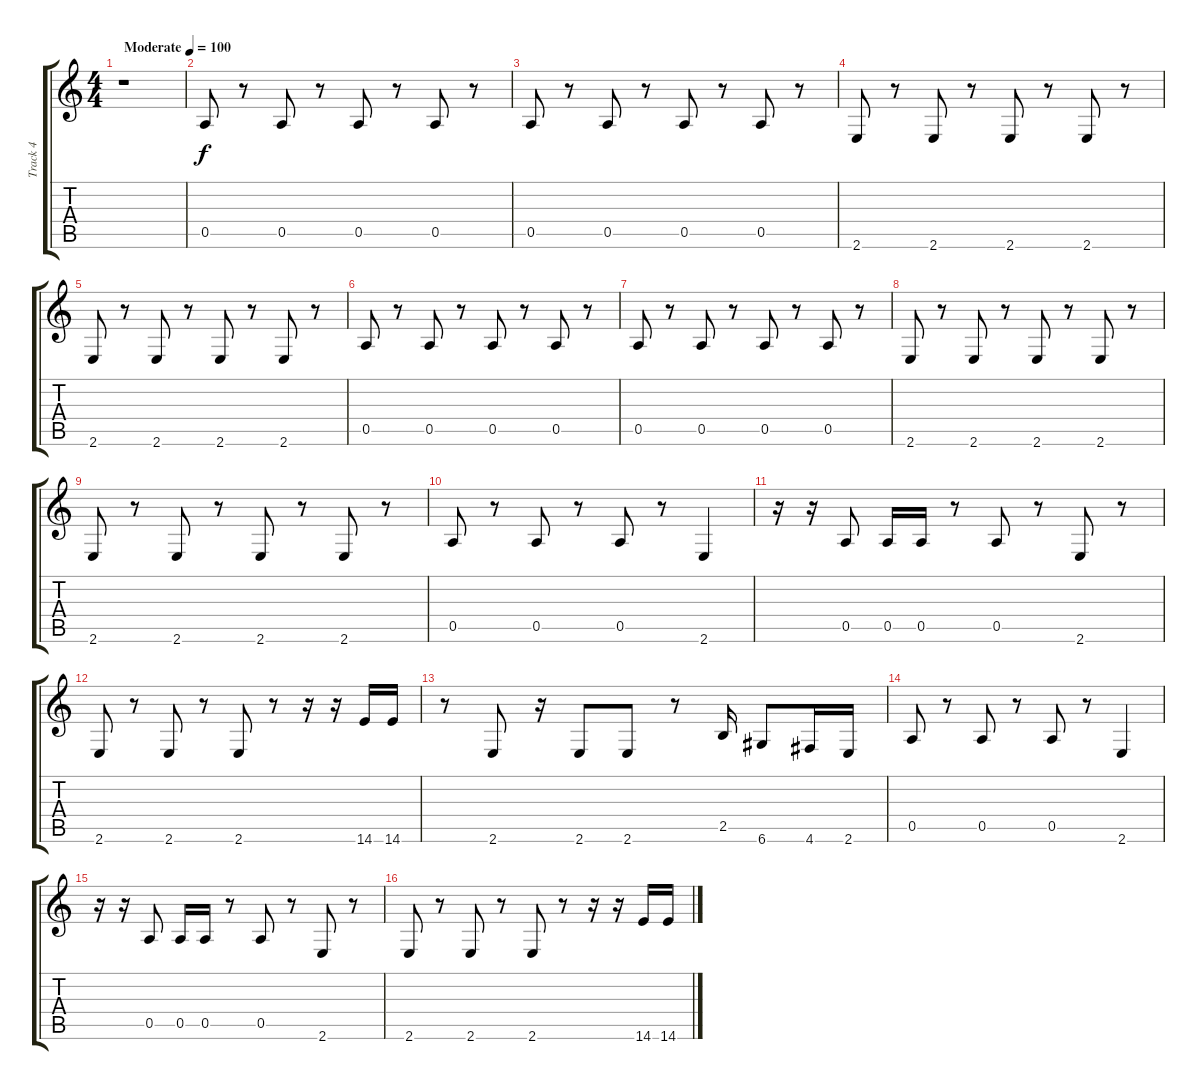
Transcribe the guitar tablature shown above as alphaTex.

\track ("Track 4" "Track 4") {instrument electricbassfinger}
\staff {score tabs}
\tuning (E4 B3 G3 D3 A2 D2) {hide}
\ts (4 4)
\tempo (100 "Moderate")
\clef g2
\ks c
r.1{dy f instrument electricbassfinger} |
0.5.8 r.8 0.5.8 r.8 0.5.8 r.8 0.5.8 r.8 |
0.5.8 r.8 0.5.8 r.8 0.5.8 r.8 0.5.8 r.8 |
2.6.8 r.8 2.6.8 r.8 2.6.8 r.8 2.6.8 r.8 |
2.6.8 r.8 2.6.8 r.8 2.6.8 r.8 2.6.8 r.8 |
0.5.8 r.8 0.5.8 r.8 0.5.8 r.8 0.5.8 r.8 |
0.5.8 r.8 0.5.8 r.8 0.5.8 r.8 0.5.8 r.8 |
2.6.8 r.8 2.6.8 r.8 2.6.8 r.8 2.6.8 r.8 |
2.6.8 r.8 2.6.8 r.8 2.6.8 r.8 2.6.8 r.8 |
0.5.8 r.8 0.5.8 r.8 0.5.8 r.8 2.6.4 |
r.16 r.16 0.5.8 0.5.16 0.5.16 r.8 0.5.8 r.8 2.6.8 r.8 |
2.6.8 r.8 2.6.8 r.8 2.6.8 r.8 r.16 r.16 14.6.16 14.6.16 |
r.8 2.6.8 r.16 2.6.8 2.6.8 r.8 2.5.16 6.6.8 4.6.16 2.6.16 |
0.5.8 r.8 0.5.8 r.8 0.5.8 r.8 2.6.4 |
r.16 r.16 0.5.8 0.5.16 0.5.16 r.8 0.5.8 r.8 2.6.8 r.8 |
2.6.8 r.8 2.6.8 r.8 2.6.8 r.8 r.16 r.16 14.6.16 14.6.16
